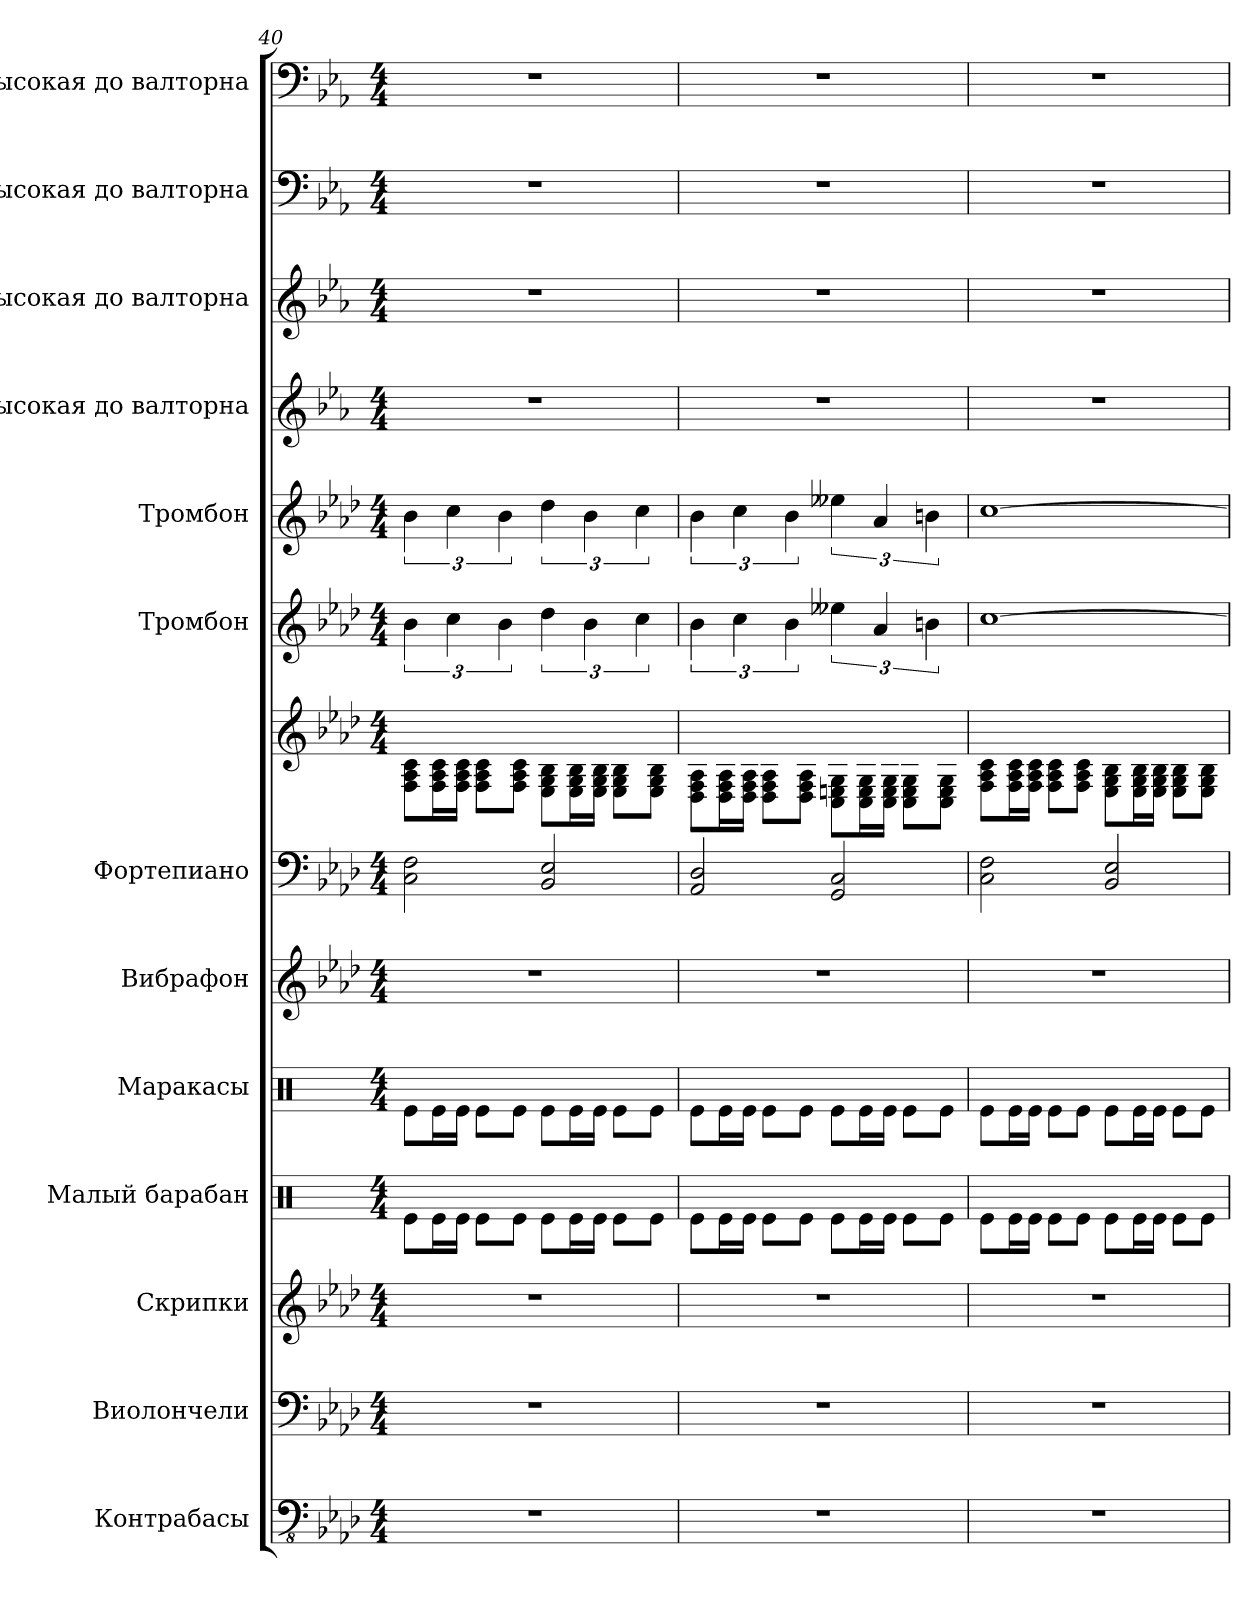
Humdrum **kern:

**kern	**kern	**kern	**kern	**kern	**kern	**kern	**kern	**kern	**kern	**kern	**kern	**kern	**kern
*part13	*part12	*part11	*part10	*part9	*part8	*part7	*part7	*part6	*part5	*part4	*part3	*part2	*part1
*staff14	*staff13	*staff12	*staff11	*staff10	*staff9	*staff8	*staff7	*staff6	*staff5	*staff4	*staff3	*staff2	*staff1
*I"Контрабасы	*I"Виолончели	*I"Скрипки	*I"Малый барабан	*I"Маракасы	*I"Вибрафон	*I"Фортепиано	*	*I"Тромбон	*I"Тромбон	*I"Высокая до валторна	*I"Высокая до валторна	*I"Высокая до валторна	*I"Высокая до валторна
!!LO:PB:g=z
*clefFv4	*clefF4	*clefG2	*clefX	*clefX	*clefG2	*clefF4	*clefG2	*clefG2	*clefG2	*clefG2	*clefG2	*clefF4	*clefF4
*	*	*	*	*	*	*	*	*	*	*ITrd4c7	*ITrd4c7	*ITrd4c7	*ITrd4c7
*k[b-e-a-d-]	*k[b-e-a-d-]	*k[b-e-a-d-]	*k[]	*k[]	*k[b-e-a-d-]	*k[b-e-a-d-]	*k[b-e-a-d-]	*k[b-e-a-d-]	*k[b-e-a-d-]	*k[b-e-a-d-]	*k[b-e-a-d-]	*k[b-e-a-d-]	*k[b-e-a-d-]
*M4/4	*M4/4	*M4/4	*M4/4	*M4/4	*M4/4	*M4/4	*M4/4	*M4/4	*M4/4	*M4/4	*M4/4	*M4/4	*M4/4
=40	=40	=40	=40	=40	=40	=40	=40	=40	=40	=40	=40	=40	=40
1r	1r	1r	8Re\L	8Re\L	1r	2C\ 2F\	8F\ 8A-\ 8c\L	6b-\	6b-\	1r	1r	1r	1r
.	.	.	16Re\L	16Re\L	.	.	16F\ 16A-\ 16c\L	.	.	.	.	.	.
.	.	.	.	.	.	.	.	6cc\	6cc\	.	.	.	.
.	.	.	16Re\JJ	16Re\JJ	.	.	16F\ 16A-\ 16c\JJ	.	.	.	.	.	.
.	.	.	8Re\L	8Re\L	.	.	8F\ 8A-\ 8c\L	.	.	.	.	.	.
.	.	.	.	.	.	.	.	6b-\	6b-\	.	.	.	.
.	.	.	8Re\J	8Re\J	.	.	8F\ 8A-\ 8c\J	.	.	.	.	.	.
.	.	.	8Re\L	8Re\L	.	2BB-/ 2E-/	8E-\ 8G\ 8B-\L	6dd-\	6dd-\	.	.	.	.
.	.	.	16Re\L	16Re\L	.	.	16E-\ 16G\ 16B-\L	.	.	.	.	.	.
.	.	.	.	.	.	.	.	6b-\	6b-\	.	.	.	.
.	.	.	16Re\JJ	16Re\JJ	.	.	16E-\ 16G\ 16B-\JJ	.	.	.	.	.	.
.	.	.	8Re\L	8Re\L	.	.	8E-\ 8G\ 8B-\L	.	.	.	.	.	.
.	.	.	.	.	.	.	.	6cc\	6cc\	.	.	.	.
.	.	.	8Re\J	8Re\J	.	.	8E-\ 8G\ 8B-\J	.	.	.	.	.	.
=41	=41	=41	=41	=41	=41	=41	=41	=41	=41	=41	=41	=41	=41
1r	1r	1r	8Re\L	8Re\L	1r	2AA-/ 2D-/	8D-\ 8F\ 8A-\L	6b-\	6b-\	1r	1r	1r	1r
.	.	.	16Re\L	16Re\L	.	.	16D-\ 16F\ 16A-\L	.	.	.	.	.	.
.	.	.	.	.	.	.	.	6cc\	6cc\	.	.	.	.
.	.	.	16Re\JJ	16Re\JJ	.	.	16D-\ 16F\ 16A-\JJ	.	.	.	.	.	.
.	.	.	8Re\L	8Re\L	.	.	8D-\ 8F\ 8A-\L	.	.	.	.	.	.
.	.	.	.	.	.	.	.	6b-\	6b-\	.	.	.	.
.	.	.	8Re\J	8Re\J	.	.	8D-\ 8F\ 8A-\J	.	.	.	.	.	.
.	.	.	8Re\L	8Re\L	.	2GG/ 2C/	8C\ 8En\ 8G\L	6ee--X\	6ee--X\	.	.	.	.
.	.	.	16Re\L	16Re\L	.	.	16C\ 16E\ 16G\L	.	.	.	.	.	.
.	.	.	.	.	.	.	.	6a-/	6a-/	.	.	.	.
.	.	.	16Re\JJ	16Re\JJ	.	.	16C\ 16E\ 16G\JJ	.	.	.	.	.	.
.	.	.	8Re\L	8Re\L	.	.	8C\ 8E\ 8G\L	.	.	.	.	.	.
.	.	.	.	.	.	.	.	6bn\	6bn\	.	.	.	.
.	.	.	8Re\J	8Re\J	.	.	8C\ 8E\ 8G\J	.	.	.	.	.	.
=42	=42	=42	=42	=42	=42	=42	=42	=42	=42	=42	=42	=42	=42
1r	1r	1r	8Re\L	8Re\L	1r	2C\ 2F\	8F\ 8A-\ 8c\L	[1cc	[1cc	1r	1r	1r	1r
.	.	.	16Re\L	16Re\L	.	.	16F\ 16A-\ 16c\L	.	.	.	.	.	.
.	.	.	16Re\JJ	16Re\JJ	.	.	16F\ 16A-\ 16c\JJ	.	.	.	.	.	.
.	.	.	8Re\L	8Re\L	.	.	8F\ 8A-\ 8c\L	.	.	.	.	.	.
.	.	.	8Re\J	8Re\J	.	.	8F\ 8A-\ 8c\J	.	.	.	.	.	.
.	.	.	8Re\L	8Re\L	.	2BB-/ 2E-/	8E-\ 8G\ 8B-\L	.	.	.	.	.	.
.	.	.	16Re\L	16Re\L	.	.	16E-\ 16G\ 16B-\L	.	.	.	.	.	.
.	.	.	16Re\JJ	16Re\JJ	.	.	16E-\ 16G\ 16B-\JJ	.	.	.	.	.	.
.	.	.	8Re\L	8Re\L	.	.	8E-\ 8G\ 8B-\L	.	.	.	.	.	.
.	.	.	8Re\J	8Re\J	.	.	8E-\ 8G\ 8B-\J	.	.	.	.	.	.
=	=	=	=	=	=	=	=	=	=	=	=	=	=
*-	*-	*-	*-	*-	*-	*-	*-	*-	*-	*-	*-	*-	*-
